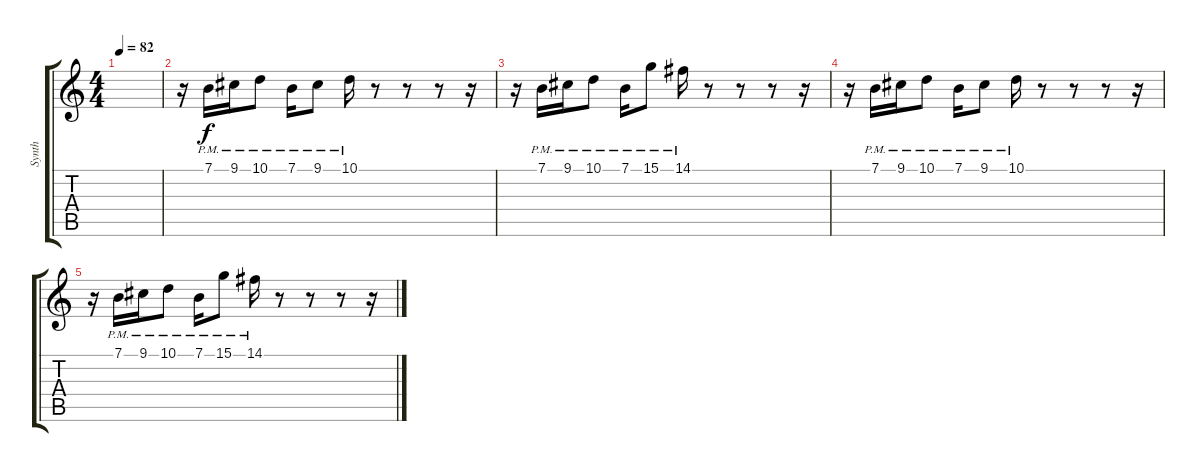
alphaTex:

\track ("Synth" "Synth") {instrument stringensemble1}
\staff {score tabs}
\tuning (E4 B3 G3 D3 A2 E2) {hide}
\ts (4 4)
\tempo 82
\clef g2
\ks c
|
r.16 7.1{pm}.16{volume 14 instrument electricguitarclean} 9.1{pm}.16 10.1{pm}.8 7.1{pm}.16 9.1{pm}.8 10.1{pm}.16 r.8 r.8 r.8 r.16 |
r.16 7.1{pm}.16 9.1{pm}.16 10.1{pm}.8 7.1{pm}.16 15.1{pm}.8 14.1{pm}.16 r.8 r.8 r.8 r.16 |
r.16 7.1{pm}.16 9.1{pm}.16 10.1{pm}.8 7.1{pm}.16 9.1{pm}.8 10.1{pm}.16 r.8 r.8 r.8 r.16 |
r.16 7.1{pm}.16 9.1{pm}.16 10.1{pm}.8 7.1{pm}.16 15.1{pm}.8 14.1{pm}.16 r.8 r.8 r.8 r.16
